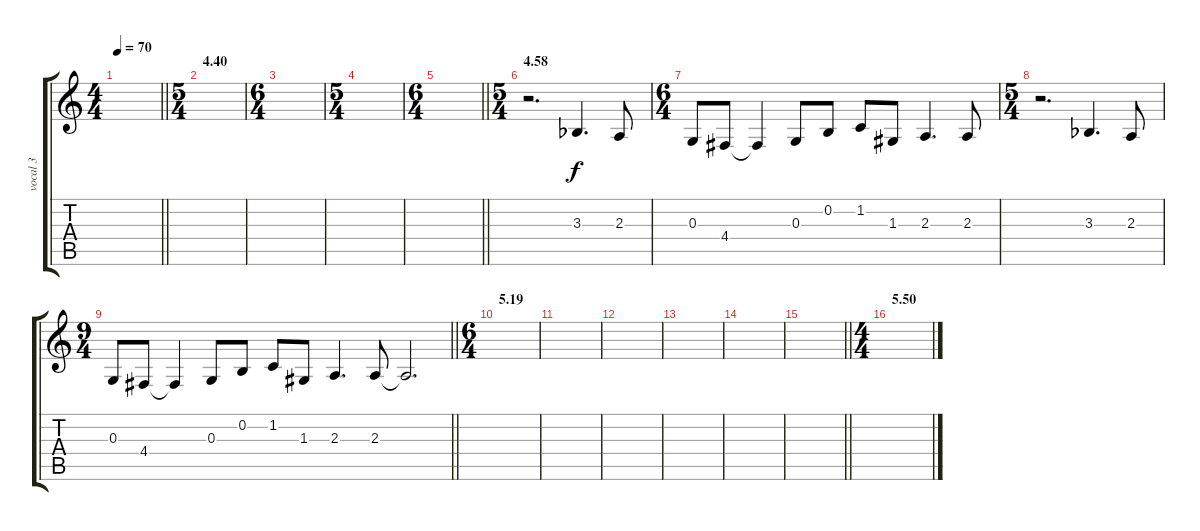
\track ("vocal 3" "vocal 3") {instrument englishhorn}
\staff {score tabs}
\tuning (E4 B3 G3 D3 A2 E2) {hide}
\ts (4 4)
\tempo 70
\clef g2
\barLineRight lightlight
\ks c
|
\ts (5 4)
\section ("" "4.40")
|
\ts (6 4)
|
\ts (5 4)
|
\ts (6 4)
\barLineRight lightlight
|
\ts (5 4)
\section ("" "4.58")
r.2{d} 3.3{acc b}.4{d} 2.3.8 |
\ts (6 4)
0.3.8 4.4.8 4.4{t}.4 0.3.8 0.2.8 1.2.8 1.3.8 2.3.4{d} 2.3.8 |
\ts (5 4)
r.2{d} 3.3{acc b}.4{d} 2.3.8 |
\ts (9 4)
\barLineRight lightlight
0.3.8 4.4.8 4.4{t}.4 0.3.8 0.2.8 1.2.8 1.3.8 2.3.4{d} 2.3.8 2.3{t}.2{d} |
\ts (6 4)
\section ("" "5.19")
|
|
|
|
|
\barLineRight lightlight
|
\ts (4 4)
\section ("" "5.50")
